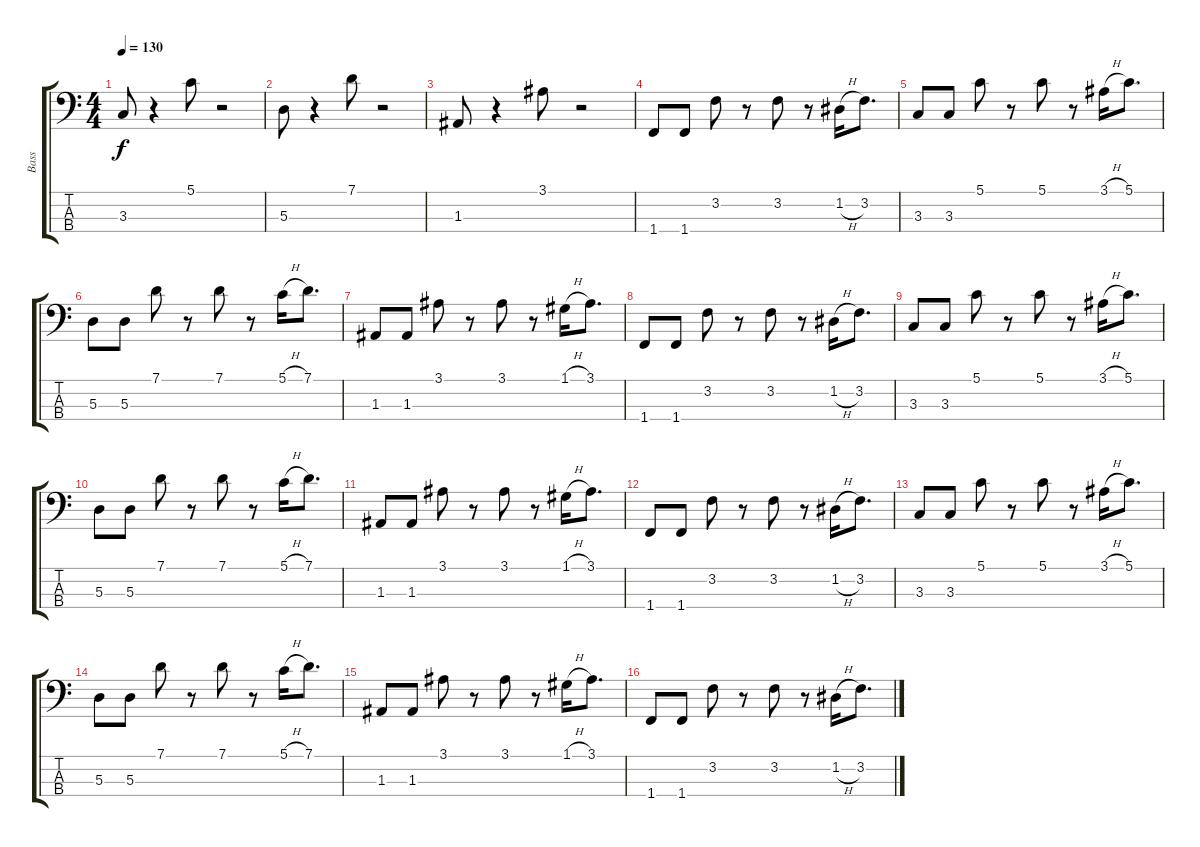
\track ("Bass" "Bass") {instrument electricbassfinger}
\staff {score tabs}
\tuning (G2 D2 A1 E1) {hide}
\ts (4 4)
\tempo 130
\clef f4
\ks c
3.3.8{dy f} r.4 5.1.8 r.2 |
5.3.8 r.4 7.1.8 r.2 |
1.3.8 r.4 3.1.8 r.2 |
1.4.8 1.4.8 3.2.8 r.8 3.2.8 r.8 1.2{h}.16 3.2.8{d} |
3.3.8 3.3.8 5.1.8 r.8 5.1.8 r.8 3.1{h}.16 5.1.8{d} |
5.3.8 5.3.8 7.1.8 r.8 7.1.8 r.8 5.1{h}.16 7.1.8{d} |
1.3.8 1.3.8 3.1.8 r.8 3.1.8 r.8 1.1{h}.16 3.1.8{d} |
1.4.8 1.4.8 3.2.8 r.8 3.2.8 r.8 1.2{h}.16 3.2.8{d} |
3.3.8 3.3.8 5.1.8 r.8 5.1.8 r.8 3.1{h}.16 5.1.8{d} |
5.3.8 5.3.8 7.1.8 r.8 7.1.8 r.8 5.1{h}.16 7.1.8{d} |
1.3.8 1.3.8 3.1.8 r.8 3.1.8 r.8 1.1{h}.16 3.1.8{d} |
1.4.8 1.4.8 3.2.8 r.8 3.2.8 r.8 1.2{h}.16 3.2.8{d} |
3.3.8 3.3.8 5.1.8 r.8 5.1.8 r.8 3.1{h}.16 5.1.8{d} |
5.3.8 5.3.8 7.1.8 r.8 7.1.8 r.8 5.1{h}.16 7.1.8{d} |
1.3.8 1.3.8 3.1.8 r.8 3.1.8 r.8 1.1{h}.16 3.1.8{d} |
1.4.8 1.4.8 3.2.8 r.8 3.2.8 r.8 1.2{h}.16 3.2.8{d}
